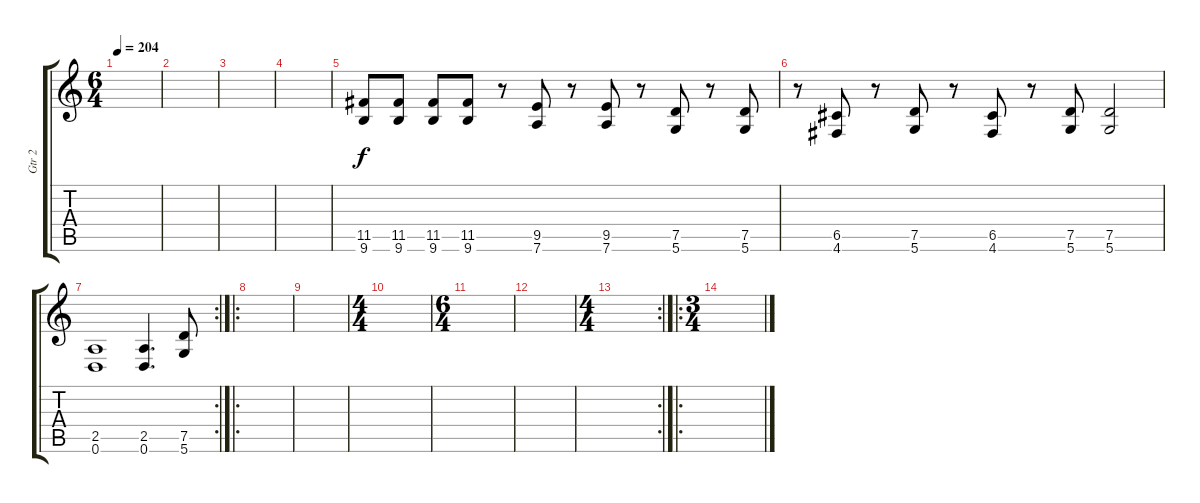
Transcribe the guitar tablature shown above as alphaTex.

\track ("Gtr 2" "Gtr 2") {instrument distortionguitar}
\staff {score tabs}
\tuning (D4 A3 F3 C3 G2 D2) {hide}
\ts (6 4)
\tempo 204
\clef g2
\ks c
|
|
|
|
(11.5 9.6).8 (11.5 9.6).8 (11.5 9.6).8 (11.5 9.6).8 r.8 (9.5 7.6).8 r.8 (9.5 7.6).8 r.8 (7.5 5.6).8 r.8 (7.5 5.6).8 |
r.8 (6.5 4.6).8 r.8 (7.5 5.6).8 r.8 (6.5 4.6).8 r.8 (7.5 5.6).8 (7.5 5.6).2 |
\rc 2
(2.5 0.6).1 (2.5 0.6).4{d} (7.5 5.6).8 |
\ro
|
|
\ts (4 4)
|
\ts (6 4)
|
|
\rc 2
\ts (4 4)
|
\ro
\ts (3 4)
